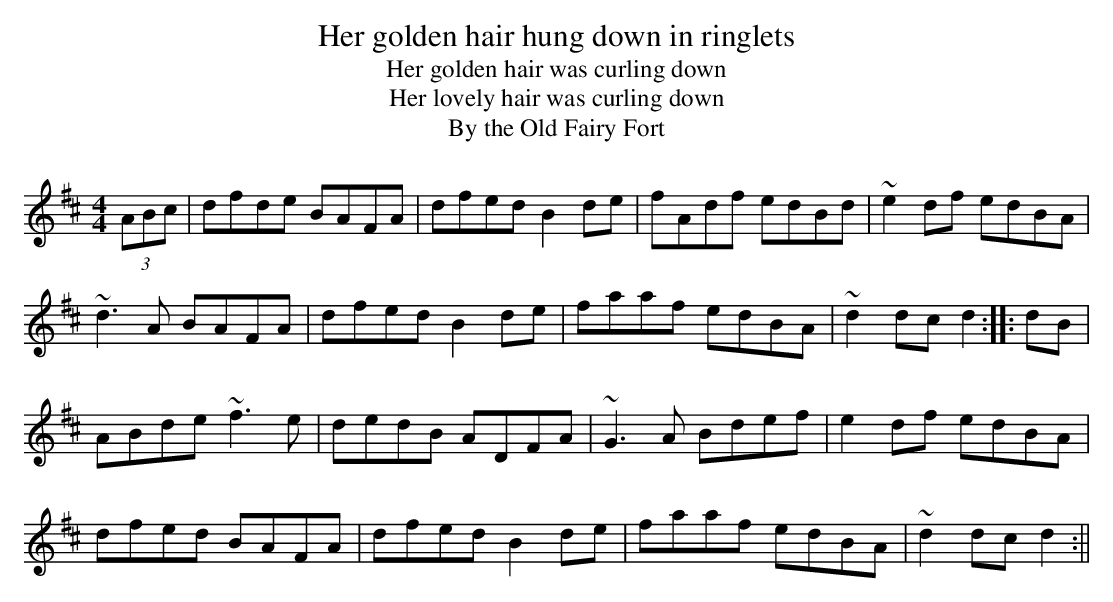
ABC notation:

X:1
T: Her golden hair hung down in ringlets
T: Her golden hair was curling down
T: Her lovely hair was curling down
T: By the Old Fairy Fort
M: 4/4
L: 1/8
K: D
(3ABc|dfde BAFA|dfed B2 de|fAdf edBd|~e2 df edBA|
~d3 A BAFA|dfed B2 de|faaf edBA|~d2 dc d2:|:dB|
ABde ~f3 e|dedB ADFA|~G3 A Bdef|e2 df edBA|
dfed BAFA|dfed B2 de|faaf edBA|~d2 dc d2:||
